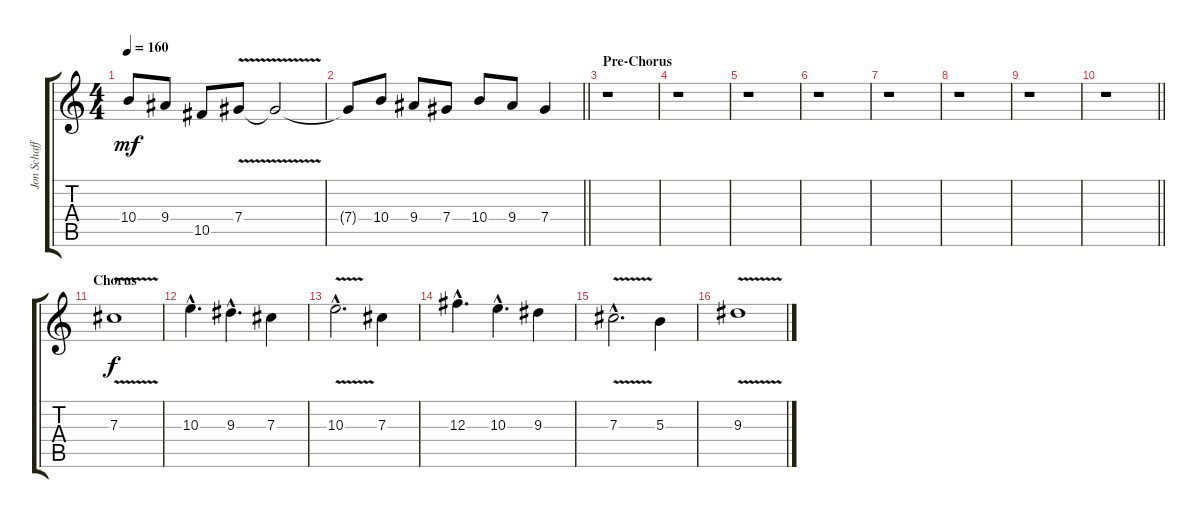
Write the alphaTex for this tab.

\track ("Jon Schaffer" "Jon Schaff") {instrument acousticguitarsteel}
\staff {score tabs}
\tuning (Eb4 Bb3 Gb3 Db3 Ab2 Eb2) {hide}
\ts (4 4)
\tempo 160
\clef g2
\ks c
10.4.8{dy mf} 9.4.8 10.5.8 7.4{v}.8 7.4{t}.2 |
\barLineRight lightlight
7.4{t}.8 10.4.8 9.4.8 7.4.8 10.4.8 9.4.8 7.4.4 |
\section ("" "Pre-Chorus")
r.1 |
r.1 |
r.1 |
r.1 |
r.1 |
r.1 |
r.1 |
\barLineRight lightlight
r.1 |
\section ("" "Chorus")
7.3{v}.1{dy f} |
10.3{hac}.4{d} 9.3{hac}.4{d} 7.3.4 |
10.3{v hac}.2{d} 7.3.4 |
12.3{hac}.4{d} 10.3{hac}.4{d} 9.3.4 |
7.3{v hac}.2{d} 5.3.4 |
9.3{v}.1
